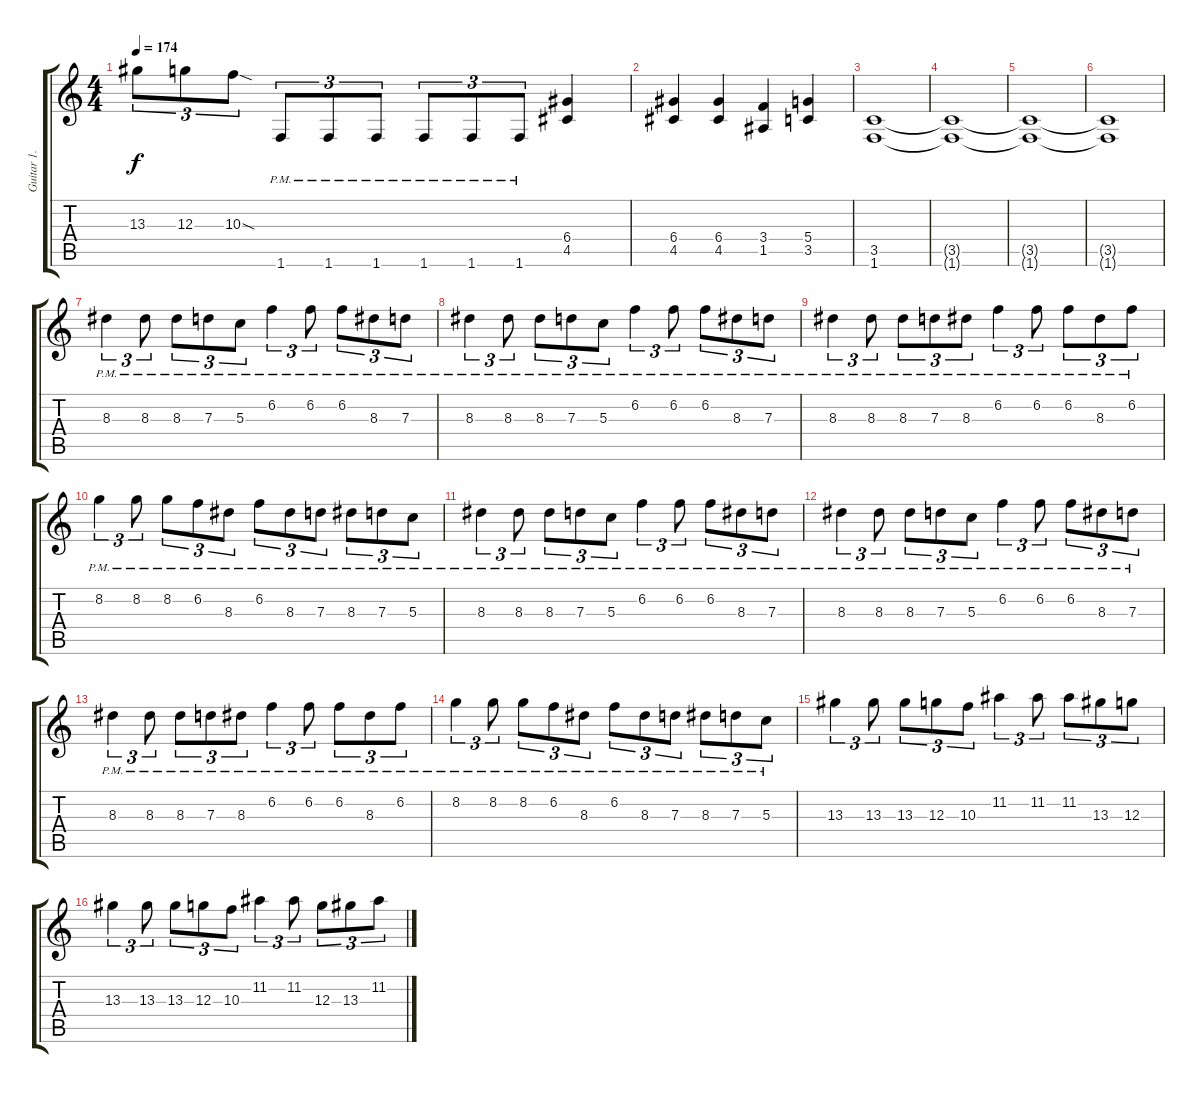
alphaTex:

\track ("Guitar 1." "Guitar 1.") {instrument overdrivenguitar}
\staff {score tabs}
\tuning (E4 B3 G3 D3 A2 E2) {hide}
\ts (4 4)
\tempo 174
\clef g2
\ks c
13.3.8{tu (3 2) dy f} 12.3.8{tu (3 2)} 10.3{sod}.8{tu (3 2)} 1.6{pm}.8{tu (3 2)} 1.6{pm}.8{tu (3 2)} 1.6{pm}.8{tu (3 2)} 1.6{pm}.8{tu (3 2)} 1.6{pm}.8{tu (3 2)} 1.6{pm}.8{tu (3 2)} (6.4 4.5).4 |
(6.4 4.5).4 (6.4 4.5).4 (3.4 1.5).4 (5.4 3.5).4 |
(3.5 1.6).1 |
(3.5{t} 1.6{t}).1 |
(3.5{t} 1.6{t}).1 |
(3.5{t} 1.6{t}).1 |
8.3{pm}.4{tu (3 2)} 8.3{pm}.8{tu (3 2)} 8.3{pm}.8{tu (3 2)} 7.3{pm}.8{tu (3 2)} 5.3{pm}.8{tu (3 2)} 6.2{pm}.4{tu (3 2)} 6.2{pm}.8{tu (3 2)} 6.2{pm}.8{tu (3 2)} 8.3{pm}.8{tu (3 2)} 7.3{pm}.8{tu (3 2)} |
8.3{pm}.4{tu (3 2)} 8.3{pm}.8{tu (3 2)} 8.3{pm}.8{tu (3 2)} 7.3{pm}.8{tu (3 2)} 5.3{pm}.8{tu (3 2)} 6.2{pm}.4{tu (3 2)} 6.2{pm}.8{tu (3 2)} 6.2{pm}.8{tu (3 2)} 8.3{pm}.8{tu (3 2)} 7.3{pm}.8{tu (3 2)} |
8.3{pm}.4{tu (3 2)} 8.3{pm}.8{tu (3 2)} 8.3{pm}.8{tu (3 2)} 7.3{pm}.8{tu (3 2)} 8.3{pm}.8{tu (3 2)} 6.2{pm}.4{tu (3 2)} 6.2{pm}.8{tu (3 2)} 6.2{pm}.8{tu (3 2)} 8.3{pm}.8{tu (3 2)} 6.2{pm}.8{tu (3 2)} |
8.2{pm}.4{tu (3 2)} 8.2{pm}.8{tu (3 2)} 8.2{pm}.8{tu (3 2)} 6.2{pm}.8{tu (3 2)} 8.3{pm}.8{tu (3 2)} 6.2{pm}.8{tu (3 2)} 8.3{pm}.8{tu (3 2)} 7.3{pm}.8{tu (3 2)} 8.3{pm}.8{tu (3 2)} 7.3{pm}.8{tu (3 2)} 5.3{pm}.8{tu (3 2)} |
8.3{pm}.4{tu (3 2)} 8.3{pm}.8{tu (3 2)} 8.3{pm}.8{tu (3 2)} 7.3{pm}.8{tu (3 2)} 5.3{pm}.8{tu (3 2)} 6.2{pm}.4{tu (3 2)} 6.2{pm}.8{tu (3 2)} 6.2{pm}.8{tu (3 2)} 8.3{pm}.8{tu (3 2)} 7.3{pm}.8{tu (3 2)} |
8.3{pm}.4{tu (3 2)} 8.3{pm}.8{tu (3 2)} 8.3{pm}.8{tu (3 2)} 7.3{pm}.8{tu (3 2)} 5.3{pm}.8{tu (3 2)} 6.2{pm}.4{tu (3 2)} 6.2{pm}.8{tu (3 2)} 6.2{pm}.8{tu (3 2)} 8.3{pm}.8{tu (3 2)} 7.3{pm}.8{tu (3 2)} |
8.3{pm}.4{tu (3 2)} 8.3{pm}.8{tu (3 2)} 8.3{pm}.8{tu (3 2)} 7.3{pm}.8{tu (3 2)} 8.3{pm}.8{tu (3 2)} 6.2{pm}.4{tu (3 2)} 6.2{pm}.8{tu (3 2)} 6.2{pm}.8{tu (3 2)} 8.3{pm}.8{tu (3 2)} 6.2{pm}.8{tu (3 2)} |
8.2{pm}.4{tu (3 2)} 8.2{pm}.8{tu (3 2)} 8.2{pm}.8{tu (3 2)} 6.2{pm}.8{tu (3 2)} 8.3{pm}.8{tu (3 2)} 6.2{pm}.8{tu (3 2)} 8.3{pm}.8{tu (3 2)} 7.3{pm}.8{tu (3 2)} 8.3{pm}.8{tu (3 2)} 7.3{pm}.8{tu (3 2)} 5.3{pm}.8{tu (3 2)} |
13.3.4{tu (3 2)} 13.3.8{tu (3 2)} 13.3.8{tu (3 2)} 12.3.8{tu (3 2)} 10.3.8{tu (3 2)} 11.2.4{tu (3 2)} 11.2.8{tu (3 2)} 11.2.8{tu (3 2)} 13.3.8{tu (3 2)} 12.3.8{tu (3 2)} |
13.3.4{tu (3 2)} 13.3.8{tu (3 2)} 13.3.8{tu (3 2)} 12.3.8{tu (3 2)} 10.3.8{tu (3 2)} 11.2.4{tu (3 2)} 11.2.8{tu (3 2)} 12.3.8{tu (3 2)} 13.3.8{tu (3 2)} 11.2.8{tu (3 2)}
